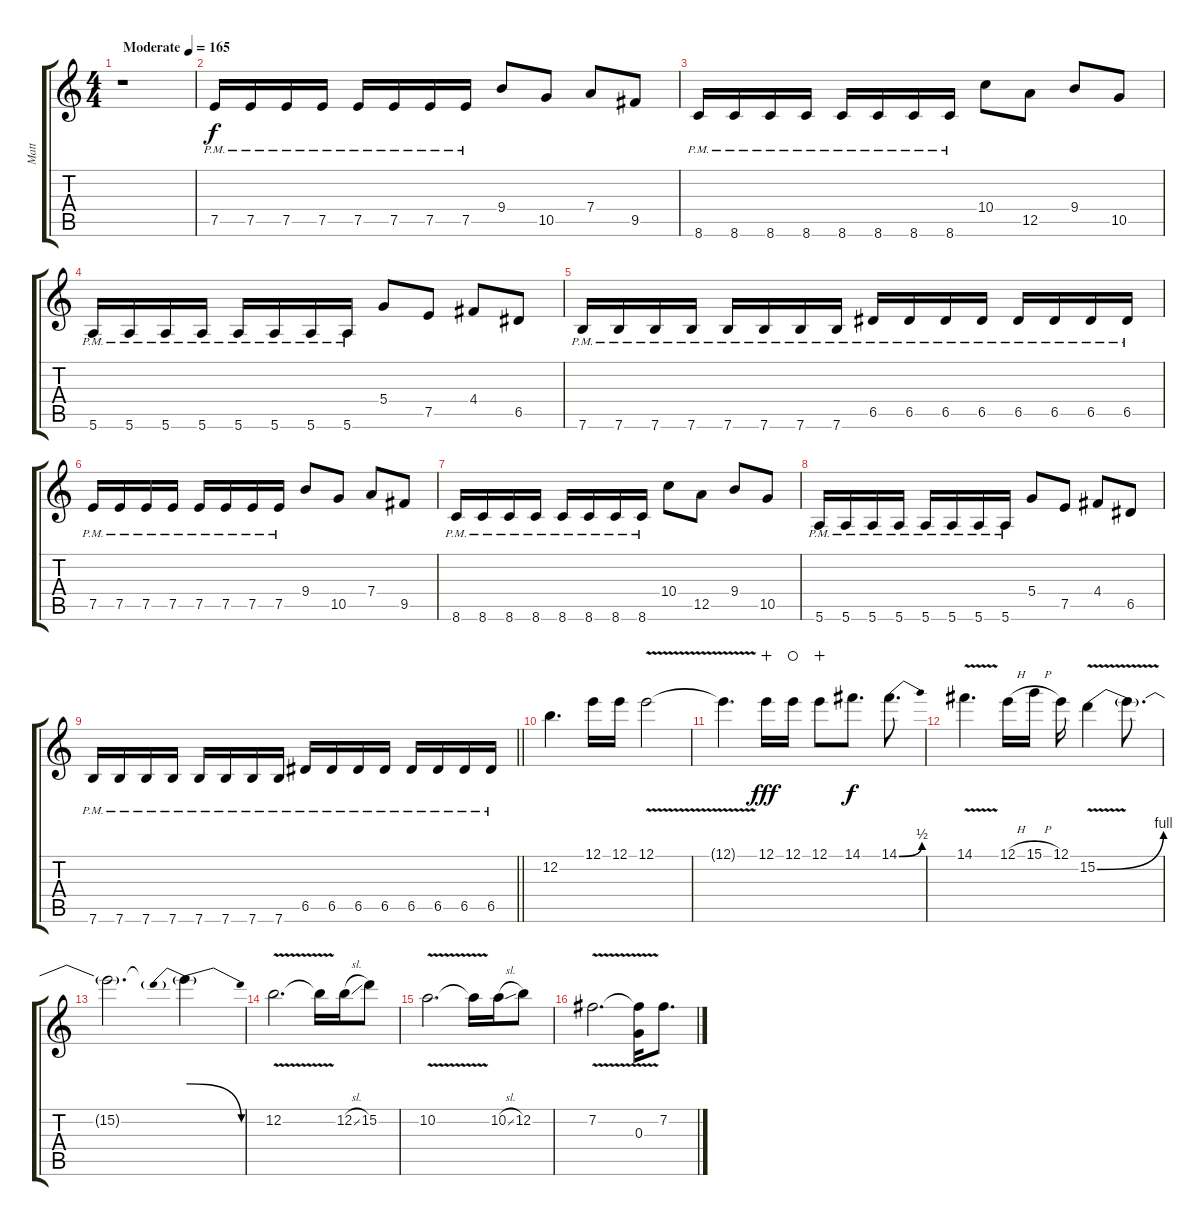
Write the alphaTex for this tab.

\track ("Matt" "Matt") {instrument distortionguitar}
\staff {score tabs}
\tuning (E4 B3 G3 D3 A2 E2) {hide}
\ts (4 4)
\tempo (165 "Moderate")
\clef g2
\ks c
r.1{dy f instrument distortionguitar} |
7.5{pm}.16 7.5{pm}.16 7.5{pm}.16 7.5{pm}.16 7.5{pm}.16 7.5{pm}.16 7.5{pm}.16 7.5{pm}.16 9.4.8 10.5.8 7.4.8 9.5.8 |
8.6{pm}.16 8.6{pm}.16 8.6{pm}.16 8.6{pm}.16 8.6{pm}.16 8.6{pm}.16 8.6{pm}.16 8.6{pm}.16 10.4.8 12.5.8 9.4.8 10.5.8 |
5.6{pm}.16 5.6{pm}.16 5.6{pm}.16 5.6{pm}.16 5.6{pm}.16 5.6{pm}.16 5.6{pm}.16 5.6{pm}.16 5.4.8 7.5.8 4.4.8 6.5.8 |
7.6{pm}.16 7.6{pm}.16 7.6{pm}.16 7.6{pm}.16 7.6{pm}.16 7.6{pm}.16 7.6{pm}.16 7.6{pm}.16 6.5{pm}.16 6.5{pm}.16 6.5{pm}.16 6.5{pm}.16 6.5{pm}.16 6.5{pm}.16 6.5{pm}.16 6.5{pm}.16 |
7.5{pm}.16 7.5{pm}.16 7.5{pm}.16 7.5{pm}.16 7.5{pm}.16 7.5{pm}.16 7.5{pm}.16 7.5{pm}.16 9.4.8 10.5.8 7.4.8 9.5.8 |
8.6{pm}.16 8.6{pm}.16 8.6{pm}.16 8.6{pm}.16 8.6{pm}.16 8.6{pm}.16 8.6{pm}.16 8.6{pm}.16 10.4.8 12.5.8 9.4.8 10.5.8 |
5.6{pm}.16 5.6{pm}.16 5.6{pm}.16 5.6{pm}.16 5.6{pm}.16 5.6{pm}.16 5.6{pm}.16 5.6{pm}.16 5.4.8 7.5.8 4.4.8 6.5.8 |
\barLineRight lightlight
7.6{pm}.16 7.6{pm}.16 7.6{pm}.16 7.6{pm}.16 7.6{pm}.16 7.6{pm}.16 7.6{pm}.16 7.6{pm}.16 6.5{pm}.16 6.5{pm}.16 6.5{pm}.16 6.5{pm}.16 6.5{pm}.16 6.5{pm}.16 6.5{pm}.16 6.5{pm}.16 |
12.2.4{d volume 16 balance 8} 12.1.16 12.1.16 12.1{v}.2 |
12.1{t}.4{d} 12.1.16{dy fff wahc} 12.1.16{waho} 12.1.8{wahc} 14.1.8{d dy f} 14.1{be (bend 0 0 60 2)}.8{d} |
14.1{v}.4{d} 12.1{h}.16 15.1{h}.16 12.1.16 15.2{be (bend 0 0 60 4) v}.4 15.2{t}.8{d} |
15.2{t}.2{d} 15.2{be (prebendrelease 0 4 60 0) t}.4 |
12.2{v}.2{d} 12.2{t}.16 12.2{sl}.16 15.2.8 |
10.2{v}.2{d} 10.2{t}.16 10.2{sl}.16 12.2.8 |
7.2{v}.2{d} (7.2{t} 0.3).16 7.2.8{d}
